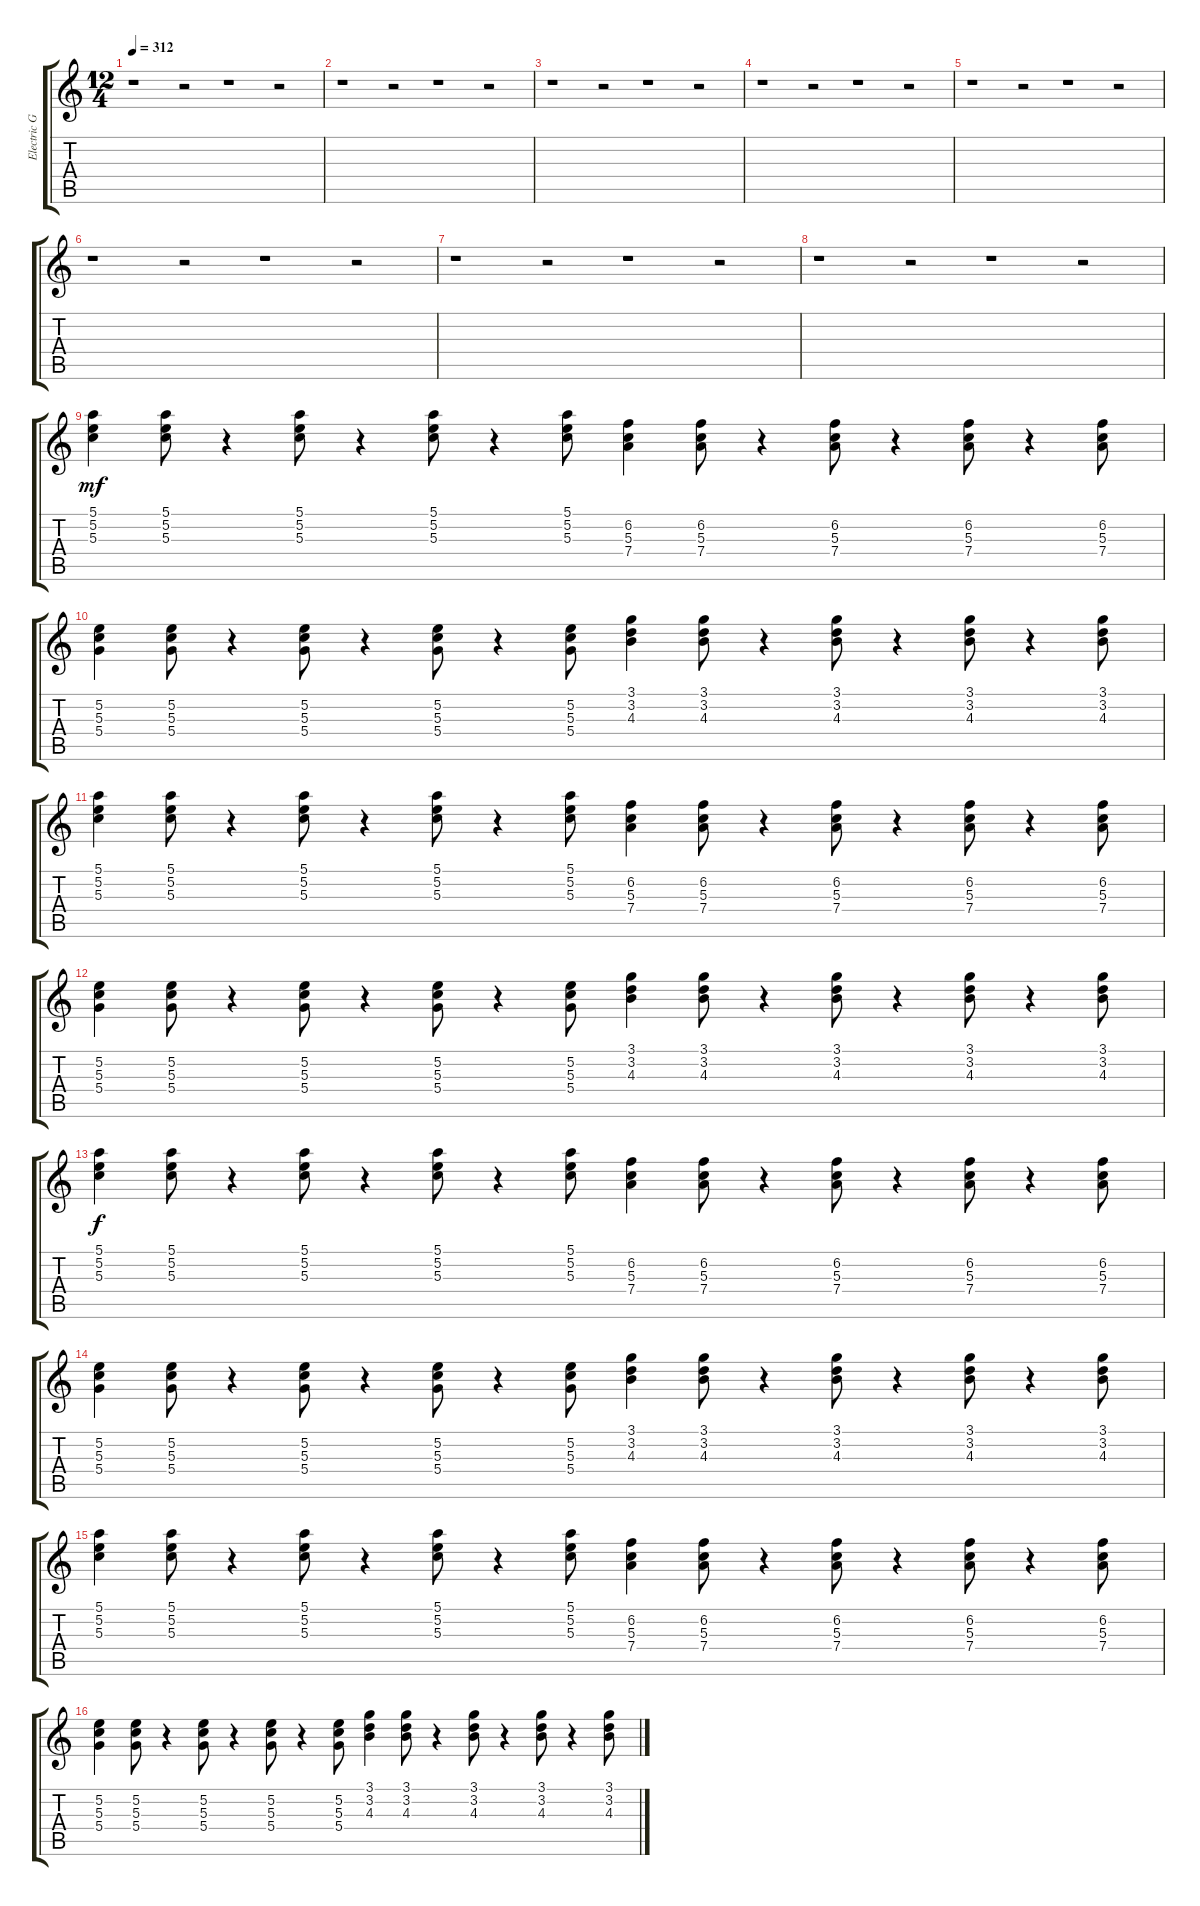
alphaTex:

\track ("Electric Guitar" "Electric G") {instrument electricguitarclean}
\staff {score tabs}
\tuning (E4 B3 G3 D3 A2 E2) {hide}
\ts (12 4)
\tempo 312
\clef g2
\ks c
r.1{dy f} r.2 r.1 r.2 |
r.1 r.2 r.1 r.2 |
r.1 r.2 r.1 r.2 |
r.1 r.2 r.1 r.2 |
r.1 r.2 r.1 r.2 |
r.1 r.2 r.1 r.2 |
r.1 r.2 r.1 r.2 |
r.1 r.2 r.1 r.2 |
(5.1 5.2 5.3).4{dy mf} (5.1 5.2 5.3).8 r.4 (5.1 5.2 5.3).8 r.4 (5.1 5.2 5.3).8 r.4 (5.1 5.2 5.3).8 (6.2 5.3 7.4).4 (6.2 5.3 7.4).8 r.4 (6.2 5.3 7.4).8 r.4 (6.2 5.3 7.4).8 r.4 (6.2 5.3 7.4).8 |
(5.2 5.3 5.4).4 (5.2 5.3 5.4).8 r.4 (5.2 5.3 5.4).8 r.4 (5.2 5.3 5.4).8 r.4 (5.2 5.3 5.4).8 (3.1 3.2 4.3).4 (3.1 3.2 4.3).8 r.4 (3.1 3.2 4.3).8 r.4 (3.1 3.2 4.3).8 r.4 (3.1 3.2 4.3).8 |
(5.1 5.2 5.3).4 (5.1 5.2 5.3).8 r.4 (5.1 5.2 5.3).8 r.4 (5.1 5.2 5.3).8 r.4 (5.1 5.2 5.3).8 (6.2 5.3 7.4).4 (6.2 5.3 7.4).8 r.4 (6.2 5.3 7.4).8 r.4 (6.2 5.3 7.4).8 r.4 (6.2 5.3 7.4).8 |
(5.2 5.3 5.4).4 (5.2 5.3 5.4).8 r.4 (5.2 5.3 5.4).8 r.4 (5.2 5.3 5.4).8 r.4 (5.2 5.3 5.4).8 (3.1 3.2 4.3).4 (3.1 3.2 4.3).8 r.4 (3.1 3.2 4.3).8 r.4 (3.1 3.2 4.3).8 r.4 (3.1 3.2 4.3).8 |
(5.1 5.2 5.3).4{dy f} (5.1 5.2 5.3).8 r.4 (5.1 5.2 5.3).8 r.4 (5.1 5.2 5.3).8 r.4 (5.1 5.2 5.3).8 (6.2 5.3 7.4).4 (6.2 5.3 7.4).8 r.4 (6.2 5.3 7.4).8 r.4 (6.2 5.3 7.4).8 r.4 (6.2 5.3 7.4).8 |
(5.2 5.3 5.4).4 (5.2 5.3 5.4).8 r.4 (5.2 5.3 5.4).8 r.4 (5.2 5.3 5.4).8 r.4 (5.2 5.3 5.4).8 (3.1 3.2 4.3).4 (3.1 3.2 4.3).8 r.4 (3.1 3.2 4.3).8 r.4 (3.1 3.2 4.3).8 r.4 (3.1 3.2 4.3).8 |
(5.1 5.2 5.3).4 (5.1 5.2 5.3).8 r.4 (5.1 5.2 5.3).8 r.4 (5.1 5.2 5.3).8 r.4 (5.1 5.2 5.3).8 (6.2 5.3 7.4).4 (6.2 5.3 7.4).8 r.4 (6.2 5.3 7.4).8 r.4 (6.2 5.3 7.4).8 r.4 (6.2 5.3 7.4).8 |
(5.2 5.3 5.4).4 (5.2 5.3 5.4).8 r.4 (5.2 5.3 5.4).8 r.4 (5.2 5.3 5.4).8 r.4 (5.2 5.3 5.4).8 (3.1 3.2 4.3).4 (3.1 3.2 4.3).8 r.4 (3.1 3.2 4.3).8 r.4 (3.1 3.2 4.3).8 r.4 (3.1 3.2 4.3).8
